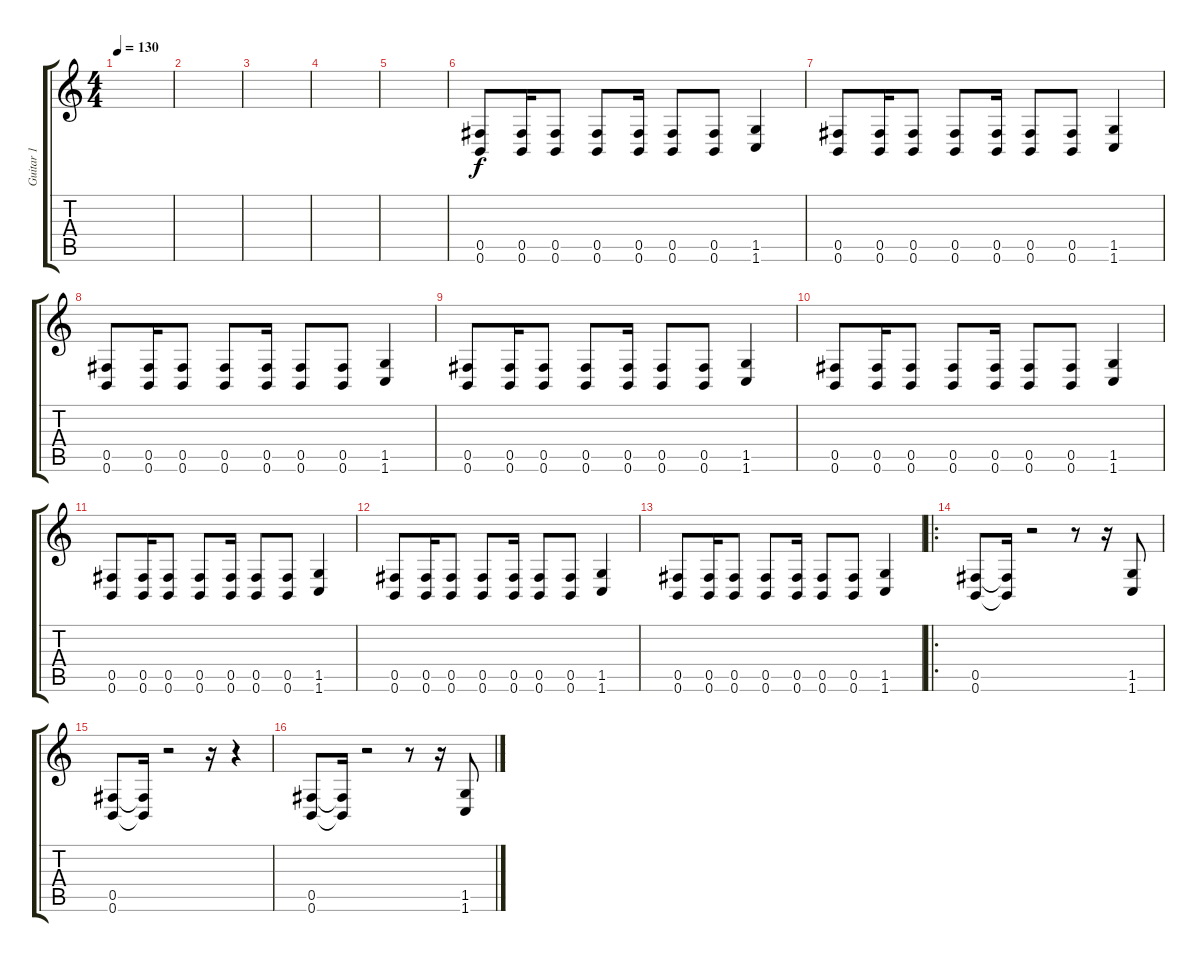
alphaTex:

\track ("Guitar 1" "Guitar 1") {instrument distortionguitar}
\staff {score tabs}
\tuning (Db4 Ab3 E3 B2 Gb2 B1) {hide}
\ts (4 4)
\tempo 130
\clef g2
\ks c
|
|
|
|
|
(0.5 0.6).8 (0.5 0.6).16 (0.5 0.6).8 (0.5 0.6).8 (0.5 0.6).16 (0.5 0.6).8 (0.5 0.6).8 (1.5 1.6).4 |
(0.5 0.6).8 (0.5 0.6).16 (0.5 0.6).8 (0.5 0.6).8 (0.5 0.6).16 (0.5 0.6).8 (0.5 0.6).8 (1.5 1.6).4 |
(0.5 0.6).8 (0.5 0.6).16 (0.5 0.6).8 (0.5 0.6).8 (0.5 0.6).16 (0.5 0.6).8 (0.5 0.6).8 (1.5 1.6).4 |
(0.5 0.6).8 (0.5 0.6).16 (0.5 0.6).8 (0.5 0.6).8 (0.5 0.6).16 (0.5 0.6).8 (0.5 0.6).8 (1.5 1.6).4 |
(0.5 0.6).8 (0.5 0.6).16 (0.5 0.6).8 (0.5 0.6).8 (0.5 0.6).16 (0.5 0.6).8 (0.5 0.6).8 (1.5 1.6).4 |
(0.5 0.6).8 (0.5 0.6).16 (0.5 0.6).8 (0.5 0.6).8 (0.5 0.6).16 (0.5 0.6).8 (0.5 0.6).8 (1.5 1.6).4 |
(0.5 0.6).8 (0.5 0.6).16 (0.5 0.6).8 (0.5 0.6).8 (0.5 0.6).16 (0.5 0.6).8 (0.5 0.6).8 (1.5 1.6).4 |
(0.5 0.6).8 (0.5 0.6).16 (0.5 0.6).8 (0.5 0.6).8 (0.5 0.6).16 (0.5 0.6).8 (0.5 0.6).8 (1.5 1.6).4 |
\ro
(0.5 0.6).8 (0.5{t} 0.6{t}).16 r.2 r.8 r.16 (1.5 1.6).8 |
(0.5 0.6).8 (0.5{t} 0.6{t}).16 r.2 r.16 r.4 |
(0.5 0.6).8 (0.5{t} 0.6{t}).16 r.2 r.8 r.16 (1.5 1.6).8
